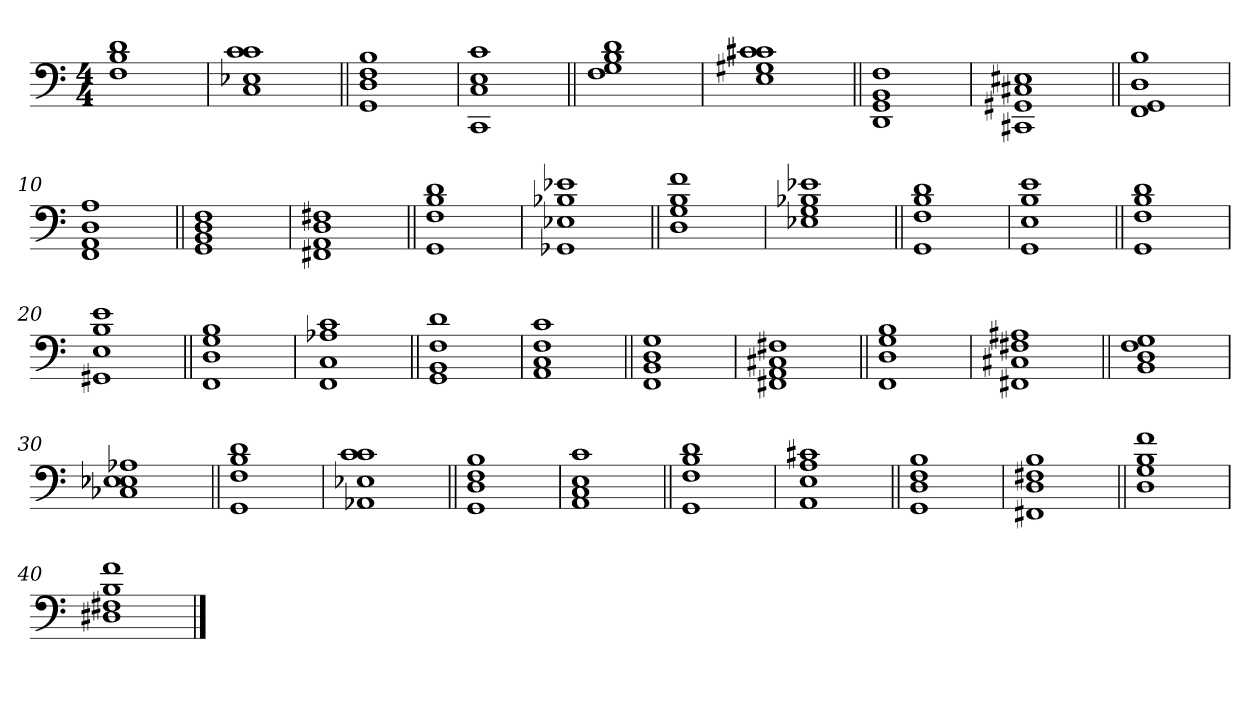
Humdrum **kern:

**kern
*part1
*staff1
*clefF4
*k[]
*M4/4
=1
1F 1B 1d
=2
1C 1E-X 1c 1c
=3||
1GG 1D 1F 1B
=4
1CC 1C 1E 1c
=5||
1F 1G 1B 1d
=6
1E 1G#X 1c#X 1c#X
=7||
1DD 1GG 1BB 1F
=8
1CC#X 1GG#X 1C#X 1E#X
=9||
1FF 1GG 1D 1B
=10
1FF 1AA 1D 1A
=11||
1GG 1BB 1D 1F
=12
1FF#X 1AA 1D 1F#X
=13||
1GG 1F 1B 1d
=14
1GG-X 1E-X 1B-X 1e-X
=15||
1D 1G 1B 1f
=16
1E-X 1G 1B-X 1e-X
=17||
1GG 1F 1B 1d
=18
1GG 1E 1B 1e
=19||
1GG 1F 1B 1d
=20
1GG#X 1E 1B 1e
=21||
1FF 1D 1G 1B
=22
1FF 1C 1A-X 1c
=23||
1GG 1BB 1F 1d
=24
1AA 1C 1F 1c
=25||
1FF 1BB 1D 1G
=26
1FF#X 1AA 1C#X 1F#X
=27||
1FF 1D 1G 1B
=28
1FF#X 1C#X 1F#X 1A#X
=29||
1BB 1D 1F 1G
=30
1C-X 1E-X 1E-X 1A-X
=31||
1GG 1F 1B 1d
=32
1AA-X 1E-X 1c 1c
=33||
1GG 1D 1F 1B
=34
1AA 1C 1E 1c
=35||
1GG 1F 1B 1d
=36
1AA 1E 1A 1c#X
=37||
1GG 1D 1F 1B
=38
1FF#X 1D 1F#X 1B
=39||
1D 1G 1B 1f
=40
1D#X 1F#X 1B 1f
==
*-
